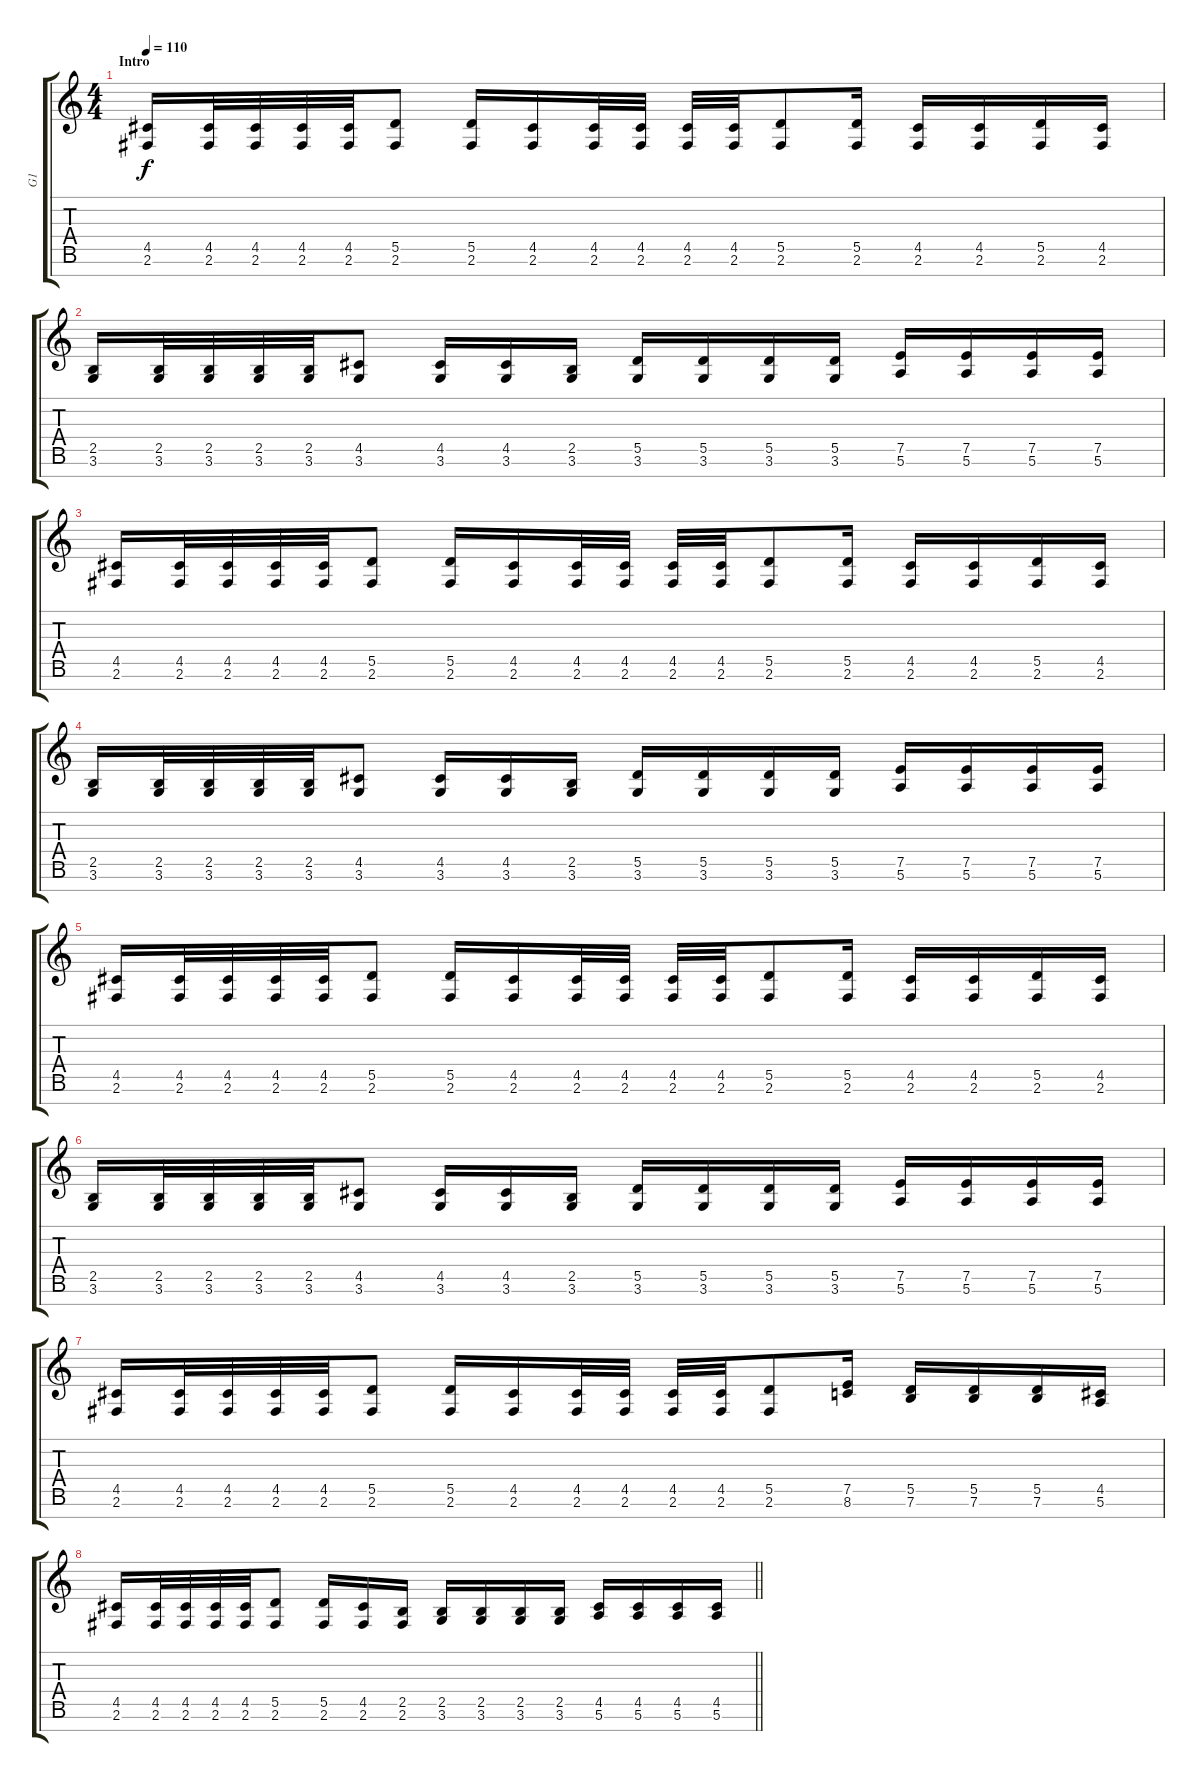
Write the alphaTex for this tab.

\track ("G1" "G1") {instrument distortionguitar}
\staff {score tabs}
\tuning (E4 B3 G3 D3 A2 E2 B1) {hide}
\ts (4 4)
\section ("" "Intro")
\tempo 110
\clef g2
\ks c
(4.5 2.6).16{dy f instrument distortionguitar} (4.5 2.6).32 (4.5 2.6).32 (4.5 2.6).32 (4.5 2.6).32 (5.5 2.6).8 (5.5 2.6).16 (4.5 2.6).16 (4.5 2.6).32 (4.5 2.6).32 (4.5 2.6).32 (4.5 2.6).32 (5.5 2.6).8 (5.5 2.6).16 (4.5 2.6).16 (4.5 2.6).16 (5.5 2.6).16 (4.5 2.6).16 |
(2.5 3.6).16 (2.5 3.6).32 (2.5 3.6).32 (2.5 3.6).32 (2.5 3.6).32 (4.5 3.6).8 (4.5 3.6).16 (4.5 3.6).16 (2.5 3.6).16 (5.5 3.6).16 (5.5 3.6).16 (5.5 3.6).16 (5.5 3.6).16 (7.5 5.6).16 (7.5 5.6).16 (7.5 5.6).16 (7.5 5.6).16 |
(4.5 2.6).16 (4.5 2.6).32 (4.5 2.6).32 (4.5 2.6).32 (4.5 2.6).32 (5.5 2.6).8 (5.5 2.6).16 (4.5 2.6).16 (4.5 2.6).32 (4.5 2.6).32 (4.5 2.6).32 (4.5 2.6).32 (5.5 2.6).8 (5.5 2.6).16 (4.5 2.6).16 (4.5 2.6).16 (5.5 2.6).16 (4.5 2.6).16 |
(2.5 3.6).16 (2.5 3.6).32 (2.5 3.6).32 (2.5 3.6).32 (2.5 3.6).32 (4.5 3.6).8 (4.5 3.6).16 (4.5 3.6).16 (2.5 3.6).16 (5.5 3.6).16 (5.5 3.6).16 (5.5 3.6).16 (5.5 3.6).16 (7.5 5.6).16 (7.5 5.6).16 (7.5 5.6).16 (7.5 5.6).16 |
(4.5 2.6).16 (4.5 2.6).32 (4.5 2.6).32 (4.5 2.6).32 (4.5 2.6).32 (5.5 2.6).8 (5.5 2.6).16 (4.5 2.6).16 (4.5 2.6).32 (4.5 2.6).32 (4.5 2.6).32 (4.5 2.6).32 (5.5 2.6).8 (5.5 2.6).16 (4.5 2.6).16 (4.5 2.6).16 (5.5 2.6).16 (4.5 2.6).16 |
(2.5 3.6).16 (2.5 3.6).32 (2.5 3.6).32 (2.5 3.6).32 (2.5 3.6).32 (4.5 3.6).8 (4.5 3.6).16 (4.5 3.6).16 (2.5 3.6).16 (5.5 3.6).16 (5.5 3.6).16 (5.5 3.6).16 (5.5 3.6).16 (7.5 5.6).16 (7.5 5.6).16 (7.5 5.6).16 (7.5 5.6).16 |
(4.5 2.6).16 (4.5 2.6).32 (4.5 2.6).32 (4.5 2.6).32 (4.5 2.6).32 (5.5 2.6).8 (5.5 2.6).16 (4.5 2.6).16 (4.5 2.6).32 (4.5 2.6).32 (4.5 2.6).32 (4.5 2.6).32 (5.5 2.6).8 (7.5 8.6).16 (5.5 7.6).16 (5.5 7.6).16 (5.5 7.6).16 (4.5 5.6).16 |
\barLineRight lightlight
(4.5 2.6).16 (4.5 2.6).32 (4.5 2.6).32 (4.5 2.6).32 (4.5 2.6).32 (5.5 2.6).8 (5.5 2.6).16 (4.5 2.6).16 (2.5 2.6).16 (2.5 3.6).16 (2.5 3.6).16 (2.5 3.6).16 (2.5 3.6).16 (4.5 5.6).16 (4.5 5.6).16 (4.5 5.6).16 (4.5 5.6).16
